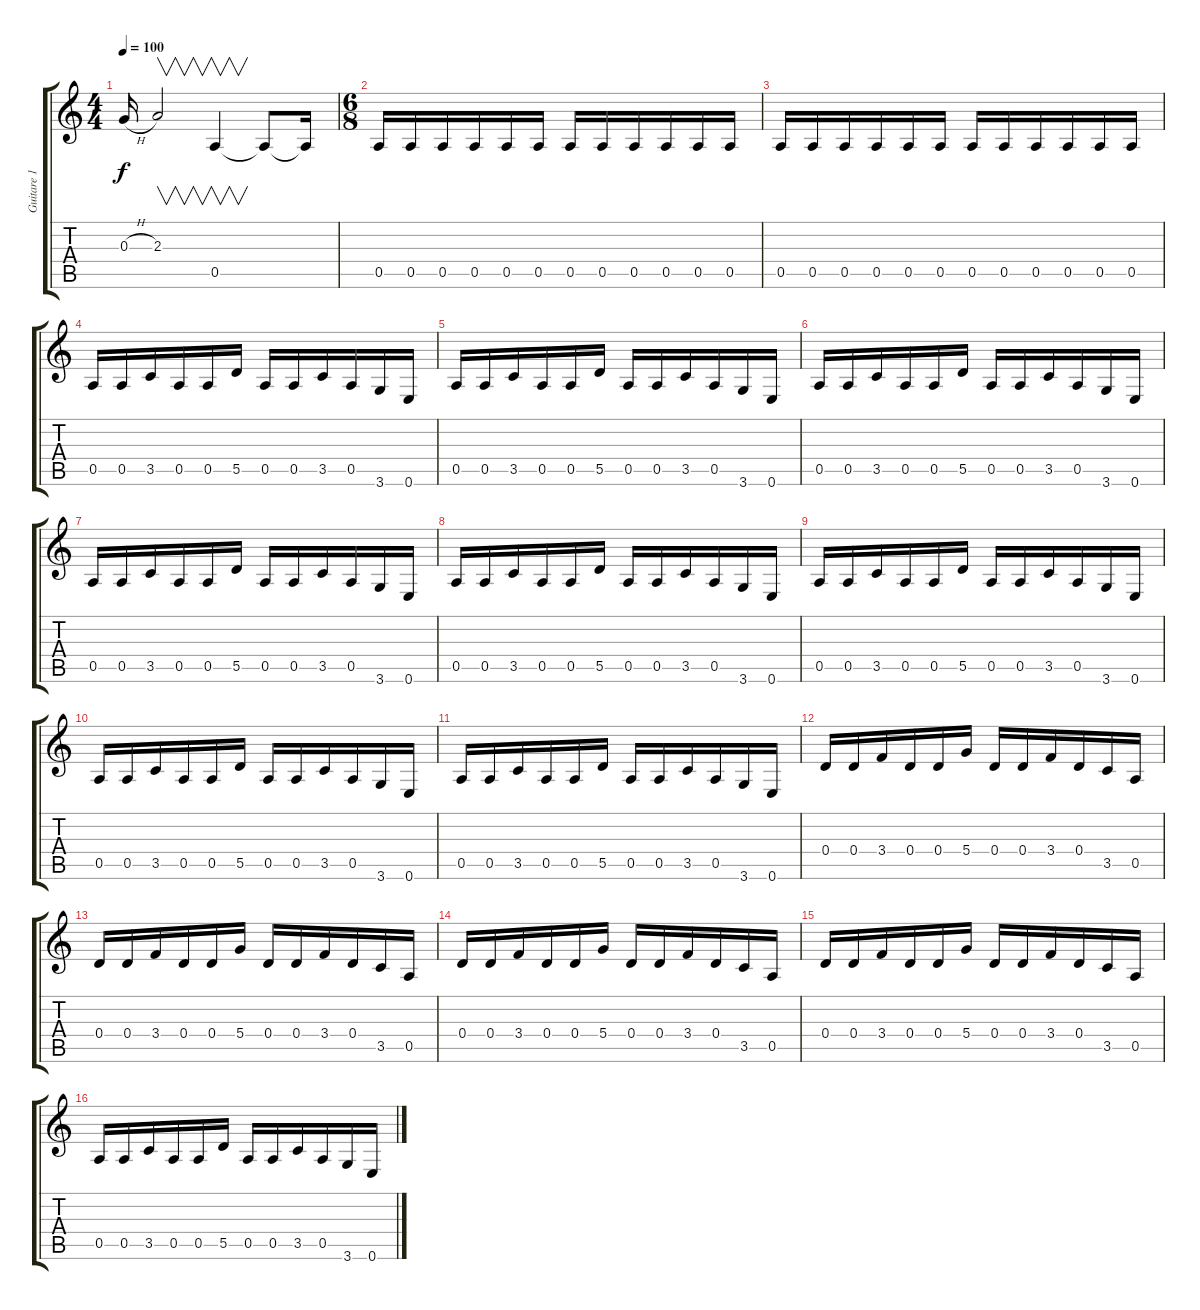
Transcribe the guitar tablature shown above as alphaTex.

\track ("Guitare 1" "Guitare 1") {instrument distortionguitar}
\staff {score tabs}
\tuning (E4 B3 G3 D3 A2 E2) {hide}
\ts (4 4)
\tempo 100
\clef g2
\ks c
0.3{h}.16{dy f} 2.3.2{v} 0.5.4{v} 0.5{t}.8 0.5{t}.16 |
\ts (6 8)
0.5.16 0.5.16 0.5.16 0.5.16 0.5.16 0.5.16 0.5.16 0.5.16 0.5.16 0.5.16 0.5.16 0.5.16 |
0.5.16 0.5.16 0.5.16 0.5.16 0.5.16 0.5.16 0.5.16 0.5.16 0.5.16 0.5.16 0.5.16 0.5.16 |
0.5.16 0.5.16 3.5.16 0.5.16 0.5.16 5.5.16 0.5.16 0.5.16 3.5.16 0.5.16 3.6.16 0.6.16 |
0.5.16 0.5.16 3.5.16 0.5.16 0.5.16 5.5.16 0.5.16 0.5.16 3.5.16 0.5.16 3.6.16 0.6.16 |
0.5.16 0.5.16 3.5.16 0.5.16 0.5.16 5.5.16 0.5.16 0.5.16 3.5.16 0.5.16 3.6.16 0.6.16 |
0.5.16 0.5.16 3.5.16 0.5.16 0.5.16 5.5.16 0.5.16 0.5.16 3.5.16 0.5.16 3.6.16 0.6.16 |
0.5.16 0.5.16 3.5.16 0.5.16 0.5.16 5.5.16 0.5.16 0.5.16 3.5.16 0.5.16 3.6.16 0.6.16 |
0.5.16 0.5.16 3.5.16 0.5.16 0.5.16 5.5.16 0.5.16 0.5.16 3.5.16 0.5.16 3.6.16 0.6.16 |
0.5.16 0.5.16 3.5.16 0.5.16 0.5.16 5.5.16 0.5.16 0.5.16 3.5.16 0.5.16 3.6.16 0.6.16 |
0.5.16 0.5.16 3.5.16 0.5.16 0.5.16 5.5.16 0.5.16 0.5.16 3.5.16 0.5.16 3.6.16 0.6.16 |
0.4.16 0.4.16 3.4.16 0.4.16 0.4.16 5.4.16 0.4.16 0.4.16 3.4.16 0.4.16 3.5.16 0.5.16 |
0.4.16 0.4.16 3.4.16 0.4.16 0.4.16 5.4.16 0.4.16 0.4.16 3.4.16 0.4.16 3.5.16 0.5.16 |
0.4.16 0.4.16 3.4.16 0.4.16 0.4.16 5.4.16 0.4.16 0.4.16 3.4.16 0.4.16 3.5.16 0.5.16 |
0.4.16 0.4.16 3.4.16 0.4.16 0.4.16 5.4.16 0.4.16 0.4.16 3.4.16 0.4.16 3.5.16 0.5.16 |
0.5.16 0.5.16 3.5.16 0.5.16 0.5.16 5.5.16 0.5.16 0.5.16 3.5.16 0.5.16 3.6.16 0.6.16
